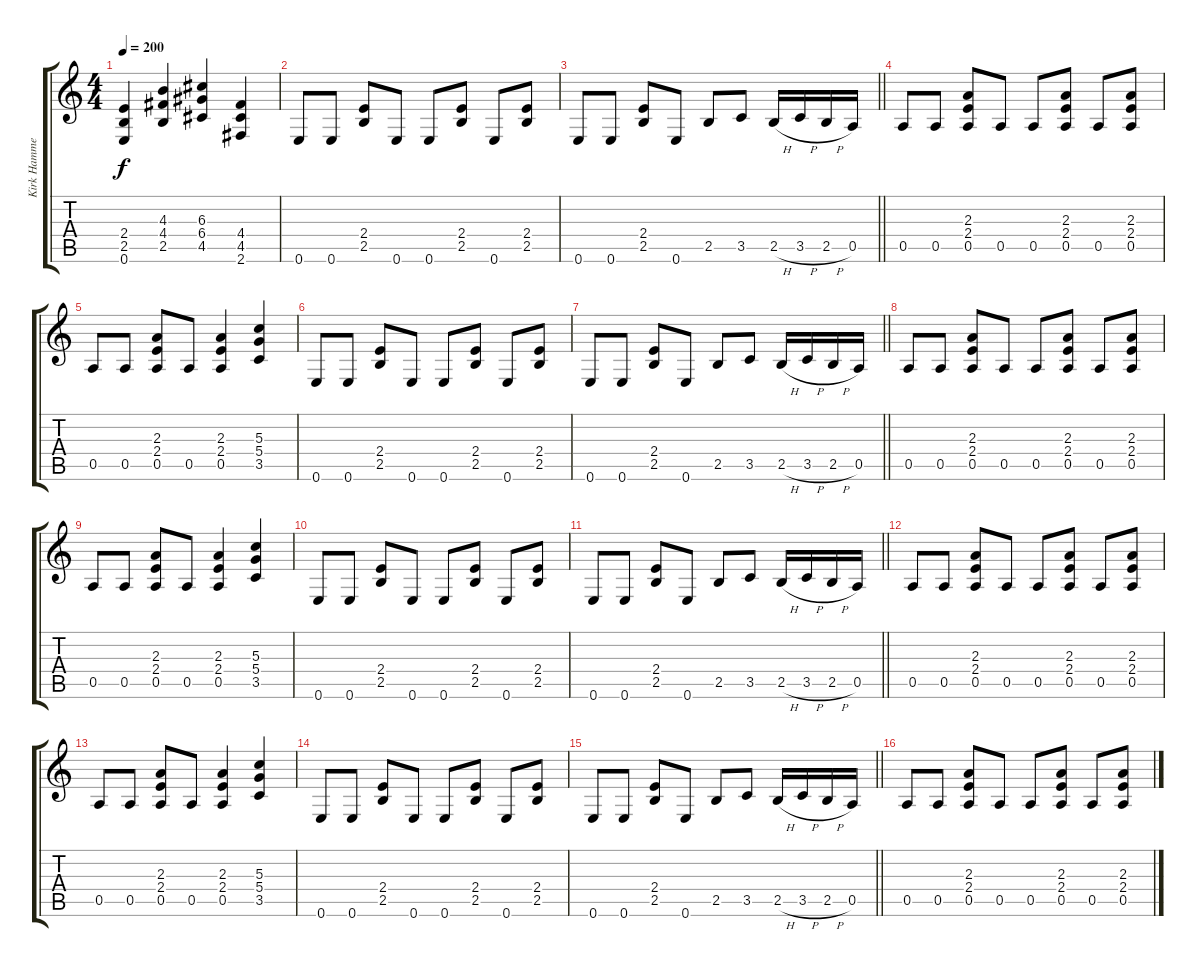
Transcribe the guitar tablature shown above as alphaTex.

\track ("Kirk Hammet (Guitar)" "Kirk Hamme") {instrument distortionguitar}
\staff {score tabs}
\tuning (E4 B3 G3 D3 A2 E2) {hide}
\ts (4 4)
\tempo 200
\clef g2
\ks c
(2.4{t} 2.5{t} 0.6{t}).4{dy f} (4.3 4.4 2.5).4{volume 14} (6.3 6.4 4.5).4 (4.4 4.5 2.6).4 |
0.6.8 0.6.8 (2.4 2.5).8 0.6.8 0.6.8 (2.4 2.5).8 0.6.8 (2.4 2.5).8 |
\barLineRight lightlight
0.6.8 0.6.8 (2.4 2.5).8 0.6.8 2.5.8 3.5.8 2.5{h}.16 3.5{h}.16 2.5{h}.16 0.5.16 |
0.5.8 0.5.8 (2.3 2.4 0.5).8 0.5.8 0.5.8 (2.3 2.4 0.5).8 0.5.8 (2.3 2.4 0.5).8 |
0.5.8 0.5.8 (2.3 2.4 0.5).8 0.5.8 (2.3 2.4 0.5).4 (5.3 5.4 3.5).4 |
0.6.8 0.6.8 (2.4 2.5).8 0.6.8 0.6.8 (2.4 2.5).8 0.6.8 (2.4 2.5).8 |
\barLineRight lightlight
0.6.8 0.6.8 (2.4 2.5).8 0.6.8 2.5.8 3.5.8 2.5{h}.16 3.5{h}.16 2.5{h}.16 0.5.16 |
0.5.8 0.5.8 (2.3 2.4 0.5).8 0.5.8 0.5.8 (2.3 2.4 0.5).8 0.5.8 (2.3 2.4 0.5).8 |
0.5.8 0.5.8 (2.3 2.4 0.5).8 0.5.8 (2.3 2.4 0.5).4 (5.3 5.4 3.5).4 |
0.6.8 0.6.8 (2.4 2.5).8 0.6.8 0.6.8 (2.4 2.5).8 0.6.8 (2.4 2.5).8 |
\barLineRight lightlight
0.6.8 0.6.8 (2.4 2.5).8 0.6.8 2.5.8 3.5.8 2.5{h}.16 3.5{h}.16 2.5{h}.16 0.5.16 |
0.5.8 0.5.8 (2.3 2.4 0.5).8 0.5.8 0.5.8 (2.3 2.4 0.5).8 0.5.8 (2.3 2.4 0.5).8 |
0.5.8 0.5.8 (2.3 2.4 0.5).8 0.5.8 (2.3 2.4 0.5).4 (5.3 5.4 3.5).4 |
0.6.8 0.6.8 (2.4 2.5).8 0.6.8 0.6.8 (2.4 2.5).8 0.6.8 (2.4 2.5).8 |
\barLineRight lightlight
0.6.8 0.6.8 (2.4 2.5).8 0.6.8 2.5.8 3.5.8 2.5{h}.16 3.5{h}.16 2.5{h}.16 0.5.16 |
0.5.8 0.5.8 (2.3 2.4 0.5).8 0.5.8 0.5.8 (2.3 2.4 0.5).8 0.5.8 (2.3 2.4 0.5).8
